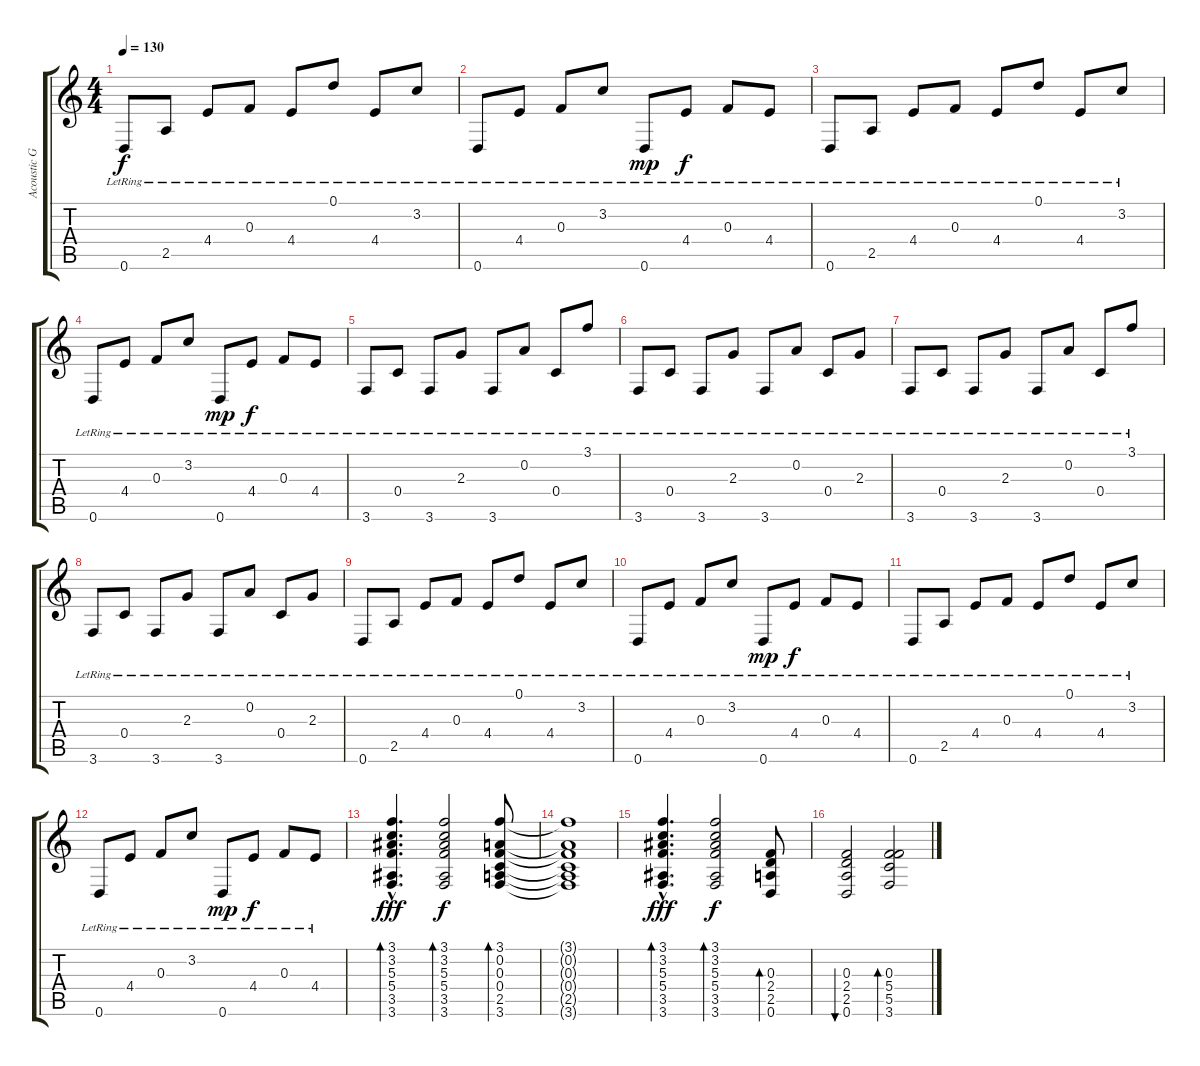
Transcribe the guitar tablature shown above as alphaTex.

\track ("Acoustic Guitar" "Acoustic G") {instrument acousticguitarsteel}
\staff {score tabs}
\tuning (D4 A3 F3 C3 G2 D2) {hide}
\ts (4 4)
\tempo 130
\clef g2
\ks c
0.6{lr}.8{dy f} 2.5{lr}.8 4.4{lr}.8 0.3{lr}.8 4.4{lr}.8 0.1{lr}.8 4.4{lr}.8 3.2{lr}.8 |
0.6{lr}.8 4.4{lr}.8 0.3{lr}.8 3.2{lr}.8 0.6{lr}.8{dy mp} 4.4{lr}.8{dy f} 0.3{lr}.8 4.4{lr}.8 |
0.6{lr}.8 2.5{lr}.8 4.4{lr}.8 0.3{lr}.8 4.4{lr}.8 0.1{lr}.8 4.4{lr}.8 3.2{lr}.8 |
0.6{lr}.8 4.4{lr}.8 0.3{lr}.8 3.2{lr}.8 0.6{lr}.8{dy mp} 4.4{lr}.8{dy f} 0.3{lr}.8 4.4{lr}.8 |
3.6{lr}.8 0.4{lr}.8 3.6{lr}.8 2.3{lr}.8 3.6{lr}.8 0.2{lr}.8 0.4{lr}.8 3.1{lr}.8 |
3.6{lr}.8 0.4{lr}.8 3.6{lr}.8 2.3{lr}.8 3.6{lr}.8 0.2{lr}.8 0.4{lr}.8 2.3{lr}.8 |
3.6{lr}.8 0.4{lr}.8 3.6{lr}.8 2.3{lr}.8 3.6{lr}.8 0.2{lr}.8 0.4{lr}.8 3.1{lr}.8 |
3.6{lr}.8 0.4{lr}.8 3.6{lr}.8 2.3{lr}.8 3.6{lr}.8 0.2{lr}.8 0.4{lr}.8 2.3{lr}.8 |
0.6{lr}.8 2.5{lr}.8 4.4{lr}.8 0.3{lr}.8 4.4{lr}.8 0.1{lr}.8 4.4{lr}.8 3.2{lr}.8 |
0.6{lr}.8 4.4{lr}.8 0.3{lr}.8 3.2{lr}.8 0.6{lr}.8{dy mp} 4.4{lr}.8{dy f} 0.3{lr}.8 4.4{lr}.8 |
0.6{lr}.8 2.5{lr}.8 4.4{lr}.8 0.3{lr}.8 4.4{lr}.8 0.1{lr}.8 4.4{lr}.8 3.2{lr}.8 |
0.6{lr}.8 4.4{lr}.8 0.3{lr}.8 3.2{lr}.8 0.6{lr}.8{dy mp} 4.4{lr}.8{dy f} 0.3{lr}.8 4.4{lr}.8 |
(3.1{hac} 3.2{hac} 5.3{hac} 5.4{hac} 3.5{hac} 3.6{hac}).4{d bd 30 dy fff volume 12} (3.1 3.2 5.3 5.4 3.5 3.6).2{bd 30 dy f} (3.1 0.2 0.3 0.4 2.5 3.6).8{bd 30} |
(3.1{t} 0.2{t} 0.3{t} 0.4{t} 2.5{t} 3.6{t}).1 |
(3.1{hac} 3.2{hac} 5.3{hac} 5.4{hac} 3.5{hac} 3.6{hac}).4{d bd 30 dy fff} (3.1 3.2 5.3 5.4 3.5 3.6).2{bd 30 dy f} (0.3 2.4 2.5 0.6).8{bd 30} |
(0.3 2.4 2.5 0.6).2{bu 30} (0.3 5.4 5.5 3.6).2{bd 30}
